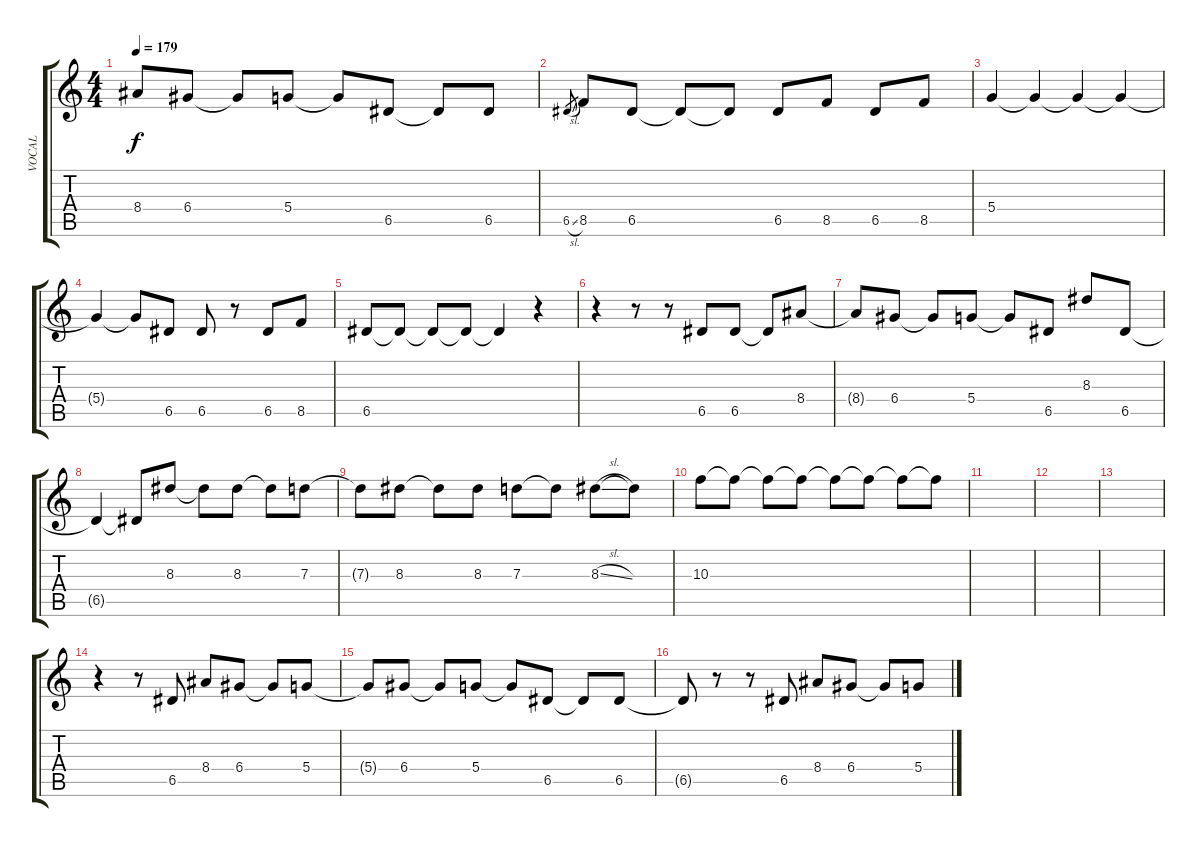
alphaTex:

\track ("VOCAL" "VOCAL") {instrument distortionguitar}
\staff {score tabs}
\tuning (E4 B3 G3 D3 A2 E2) {hide}
\ts (4 4)
\tempo 179
\clef g2
\ks c
8.4{t}.8{dy f} 6.4.8 6.4{t}.8 5.4.8 5.4{t}.8 6.5.8 6.5{t}.8 6.5.8 |
6.5{sl}.8{gr} 8.5.8 6.5.8 6.5{t}.8 6.5{t}.8 6.5.8 8.5.8 6.5.8 8.5.8 |
5.4.4 5.4{t}.4 5.4{t}.4 5.4{t}.4 |
5.4{t}.4 5.4{t}.8 6.5.8 6.5.8 r.8 6.5.8 8.5.8 |
6.5.8 6.5{t}.8 6.5{t}.8 6.5{t}.8 6.5{t}.4 r.4 |
r.4 r.8 r.8 6.5.8 6.5.8 6.5{t}.8 8.4.8 |
8.4{t}.8 6.4.8 6.4{t}.8 5.4.8 5.4{t}.8 6.5.8 8.3.8 6.5.8 |
6.5{t}.4 6.5{t}.8 8.3.8 8.3{t}.8 8.3.8 8.3{t}.8 7.3.8 |
7.3{t}.8 8.3.8 8.3{t}.8 8.3.8 7.3.8 7.3{t}.8 8.3{sl}.8 8.3{t}.8 |
10.3.8 10.3{t}.8 10.3{t}.8 10.3{t}.8 10.3{t}.8 10.3{t}.8 10.3{t}.8 10.3{t}.8 |
|
|
|
r.4 r.8 6.5.8 8.4.8 6.4.8 6.4{t}.8 5.4.8 |
5.4{t}.8 6.4.8 6.4{t}.8 5.4.8 5.4{t}.8 6.5.8 6.5{t}.8 6.5.8 |
6.5{t}.8 r.8 r.8 6.5.8 8.4.8 6.4.8 6.4{t}.8 5.4.8
